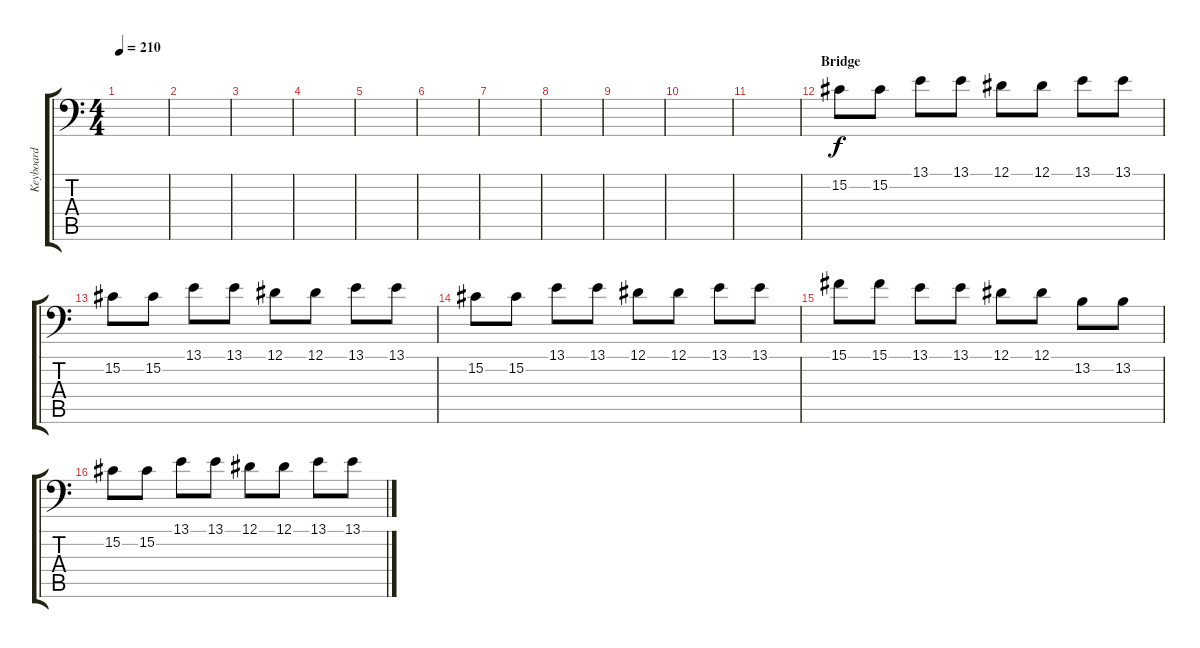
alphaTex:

\track ("Keyboard" "Keyboard") {instrument stringensemble1}
\staff {score tabs}
\tuning (Eb3 Bb2 Gb2 Db2 Ab1 Eb1) {hide}
\ts (4 4)
\tempo 210
\clef f4
\ks c
|
|
|
|
|
|
|
|
|
|
|
\section ("" "Bridge")
15.2.8 15.2.8 13.1.8 13.1.8 12.1.8 12.1.8 13.1.8 13.1.8 |
15.2.8 15.2.8 13.1.8 13.1.8 12.1.8 12.1.8 13.1.8 13.1.8 |
15.2.8 15.2.8 13.1.8 13.1.8 12.1.8 12.1.8 13.1.8 13.1.8 |
15.1.8 15.1.8 13.1.8 13.1.8 12.1.8 12.1.8 13.2.8 13.2.8 |
15.2.8 15.2.8 13.1.8 13.1.8 12.1.8 12.1.8 13.1.8 13.1.8
